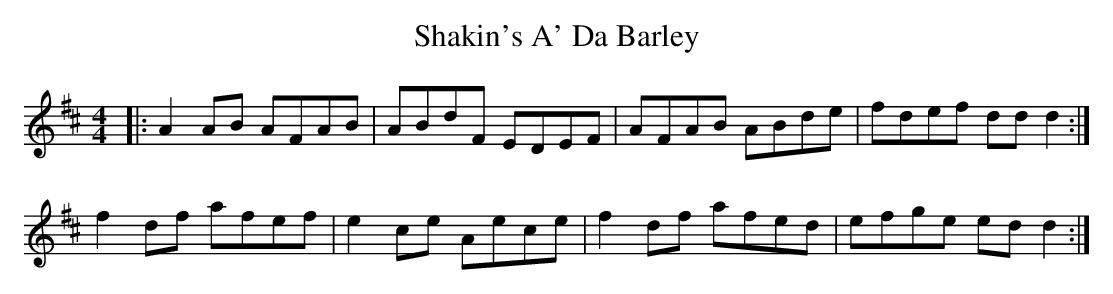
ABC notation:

X:1
T: Shakin's A' Da Barley
M: 4/4
L: 1/8
K: Dmaj
|:A2 AB AFAB|ABdF EDEF|AFAB ABde|fdef dd d2:|
f2 df afef|e2 ce Aece|f2 df afed|efge ed d2:|
